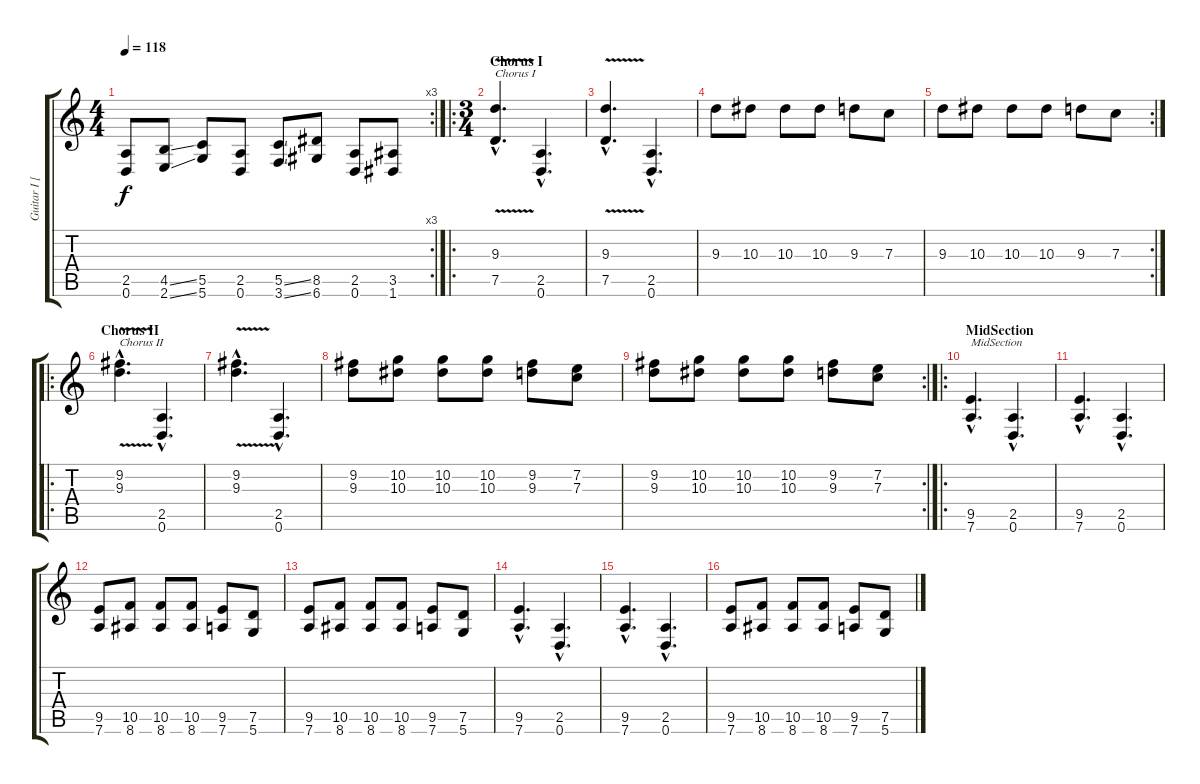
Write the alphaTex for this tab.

\track ("Guitar I [Bill Kelliher]" "Guitar I [") {instrument distortionguitar}
\staff {score tabs}
\tuning (D4 A3 F3 C3 G2 D2) {hide}
\rc 3
\ts (4 4)
\tempo 118
\clef g2
\ks c
(2.5 0.6).8{dy f} (4.5{ss} 2.6{ss}).8 (5.5 5.6).8 (2.5 0.6).8 (5.5{ss} 3.6{ss}).8 (8.5 6.6).8 (2.5 0.6).8 (3.5 1.6).8 |
\ro
\ts (3 4)
\section ("" "Chorus I")
(9.3{hac} 7.5{v hac}).4{d txt "Chorus I"} (2.5{hac} 0.6{hac}).4{d} |
(9.3{hac} 7.5{v hac}).4{d} (2.5{hac} 0.6{hac}).4{d} |
9.3.8 10.3.8 10.3.8 10.3.8 9.3.8 7.3.8 |
\rc 2
9.3.8 10.3.8 10.3.8 10.3.8 9.3.8 7.3.8 |
\ro
\section ("" "Chorus II")
(9.2{v hac} 9.3{hac}).4{d txt "Chorus II"} (2.5{hac} 0.6{hac}).4{d} |
(9.2{v hac} 9.3{hac}).4{d} (2.5{hac} 0.6{hac}).4{d} |
(9.2 9.3).8 (10.2 10.3).8 (10.2 10.3).8 (10.2 10.3).8 (9.2 9.3).8 (7.2 7.3).8 |
\rc 2
(9.2 9.3).8 (10.2 10.3).8 (10.2 10.3).8 (10.2 10.3).8 (9.2 9.3).8 (7.2 7.3).8 |
\ro
\section ("" "MidSection")
(9.5{hac} 7.6{hac}).4{d txt "MidSection"} (2.5{hac} 0.6{hac}).4{d} |
(9.5{hac} 7.6{hac}).4{d} (2.5{hac} 0.6{hac}).4{d} |
(9.5 7.6).8 (10.5 8.6).8 (10.5 8.6).8 (10.5 8.6).8 (9.5 7.6).8 (7.5 5.6).8 |
(9.5 7.6).8 (10.5 8.6).8 (10.5 8.6).8 (10.5 8.6).8 (9.5 7.6).8 (7.5 5.6).8 |
(9.5{hac} 7.6{hac}).4{d} (2.5{hac} 0.6{hac}).4{d} |
(9.5{hac} 7.6{hac}).4{d} (2.5{hac} 0.6{hac}).4{d} |
(9.5 7.6).8 (10.5 8.6).8 (10.5 8.6).8 (10.5 8.6).8 (9.5 7.6).8 (7.5 5.6).8
